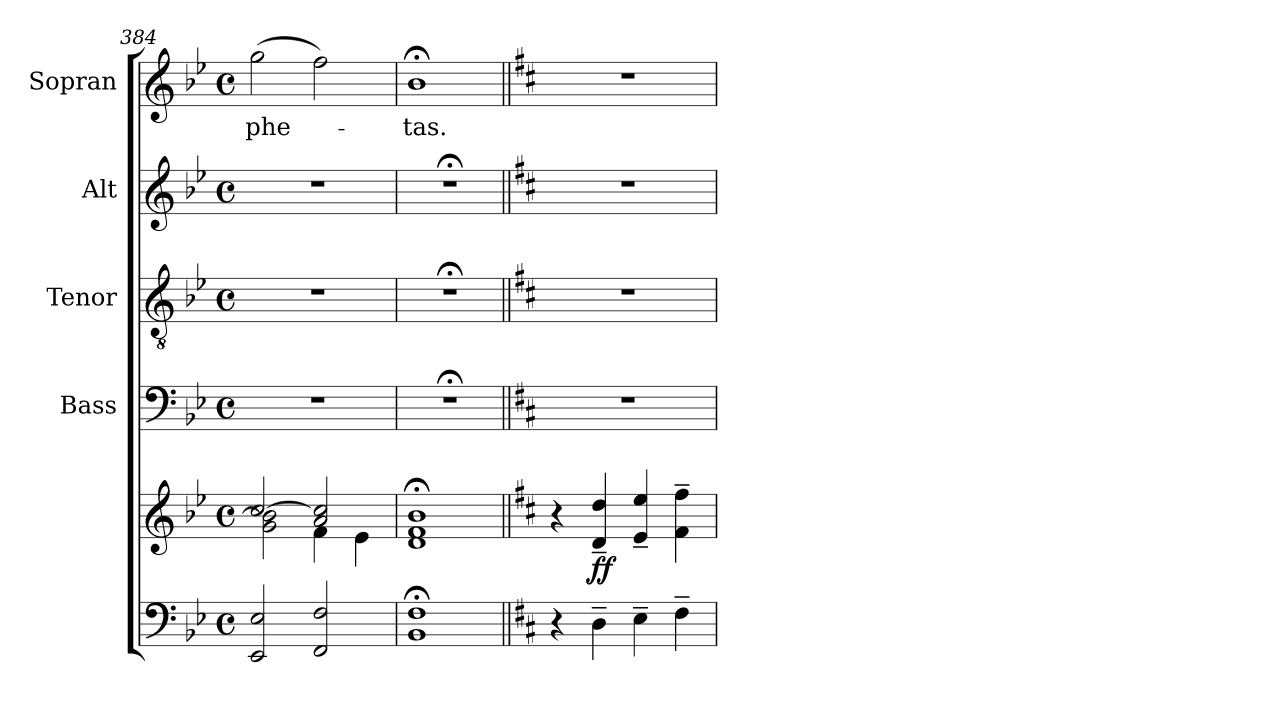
**kern	**kern	**dynam	**kern	**kern	**kern	**kern	**text
*part5	*part5	*part5	*part4	*part3	*part2	*part1	*part1
*staff6	*staff5	*staff5/6	*staff4	*staff3	*staff2	*staff1	*staff1
*	*	*	*I"Bass	*I"Tenor	*I"Alt	*I"Sopran	*
*	*	*	*I'B.	*I'T.	*I'A.	*I'S.	*
!!LO:PB:g=z
*clefF4	*clefG2	*	*clefF4	*clefGv2	*clefG2	*clefG2	*
*k[b-e-]	*k[b-e-]	*	*k[b-e-]	*k[b-e-]	*k[b-e-]	*k[b-e-]	*
*B-:	*B-:	*	*B-:	*B-:	*B-:	*B-:	*
*M4/4	*M4/4	*	*M4/4	*M4/4	*M4/4	*M4/4	*
*met(c)	*met(c)	*	*met(c)	*met(c)	*met(c)	*met(c)	*
=384	=384	=384	=384	=384	=384	=384	=384
*	*^	*	*	*	*	*	*
!	!	!	!	!	!	!	!	!LO:LY:b
2EE-/ 2E-/	[>2cc/	2g\ 2b-\]	.	1r	1r	1r	(>2gg\	-phe-
2FF/ 2F/	2a/ 2cc/]	4f\	.	.	.	.	2ff\)	.
.	.	4e-\	.	.	.	.	.	.
=385	=385	=385	=385	=385	=385	=385	=385	=385
!	!	!	!	!	!	!	!	!LO:LY:b
*	*v	*v	*	*	*	*	*	*
1BB-;< 1F;<	1d;< 1f;< 1b-;<	.	1r;<	1r;<	1r;<	1b-;<	-tas.
=386||	=386||	=386||	=386||	=386||	=386||	=386||	=386||
*k[f#c#]	*k[f#c#]	*	*k[f#c#]	*k[f#c#]	*k[f#c#]	*k[f#c#]	*
*D:	*D:	*	*D:	*D:	*D:	*D:	*
4r	4r	.	1r	1r	1r	1r	.
!	!	!LO:DY:b	!	!	!	!	!
4D~>\	4d/~< 4dd/~<	ff	.	.	.	.	.
4E~>\	4e/~< 4ee/~<	.	.	.	.	.	.
4F#~>\	4f#\~> 4ff#\~>	.	.	.	.	.	.
=	=	=	=	=	=	=	=
*-	*-	*-	*-	*-	*-	*-	*-
